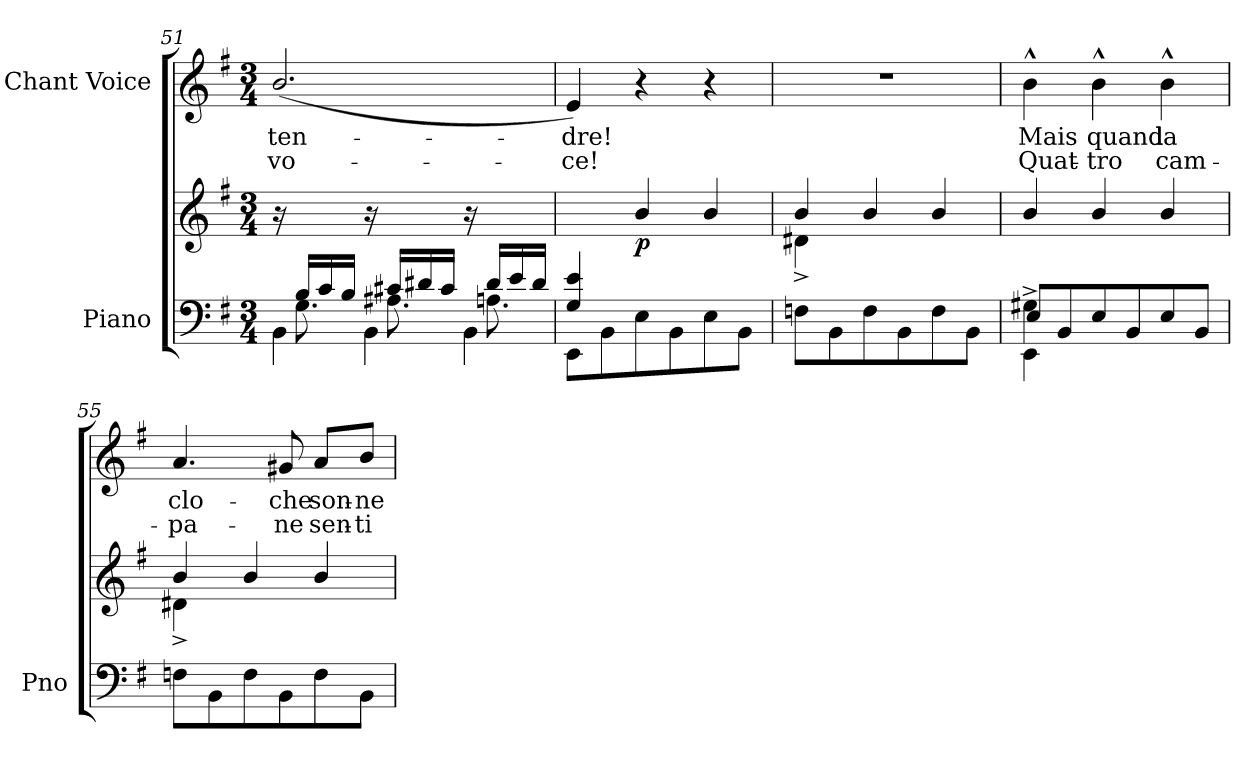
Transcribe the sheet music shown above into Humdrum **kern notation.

**kern	**kern	**dynam	**kern	**text	**text
*part2	*part2	*part2	*part1	*part1	*part1
*staff3	*staff2	*staff2/3	*staff1	*staff1	*staff1
*I"Piano	*	*	*I"Chant Voice	*	*
*I'Pno	*	*	*	*	*
*clefF4	*clefG2	*	*clefG2	*	*
*k[f#]	*k[f#]	*	*k[f#]	*	*
*M3/4	*M3/4	*	*M3/4	*	*
=51	=51	=51	=51	=51	=51
*^	*	*	*	*	*
*	*^	*	*	*	*	*
!	!	!	!	!	!	!LO:LY:b	!LO:LY:b
16ryy	16ryy	4BB\	16r	.	(2.b/	ten-	vo-
16B/LL	8.G\	.	8.ryy	.	.	.	.
16c/	.	.	.	.	.	.	.
16B/JJ	.	.	.	.	.	.	.
16ryy	16ryy	4BB\	16r	.	.	.	.
16c#X/LL	8.A#X\	.	8.ryy	.	.	.	.
16d#X/	.	.	.	.	.	.	.
16c#/JJ	.	.	.	.	.	.	.
16ryy	16ryy	4BB\	16r	.	.	.	.
16d#/LL	8.An\	.	8.ryy	.	.	.	.
16e/	.	.	.	.	.	.	.
16d#/JJ	.	.	.	.	.	.	.
*	*v	*v	*	*	*	*	*
=52	=52	=52	=52	=52	=52	=52
!	!	!	!	!	!LO:LY:b	!LO:LY:b
4G/ 4e/	8EE\L	4ryy	.	4e/)	-dre!	-ce!
.	8BB\	.	.	.	.	.
!	!	!	!LO:DY:b	!	!	!
2ryy	8E\	4b/	p	4r	.	.
.	8BB\	.	.	.	.	.
.	8E\	4b/	.	4r	.	.
.	8BB\J	.	.	.	.	.
*v	*v	*	*	*	*	*
!!LO:PB:g=z
=53	=53	=53	=53	=53	=53
*	*^	*	*	*	*
8Fn\L	4b/	4d#X^\	.	2.r	.	.
8BB\	.	.	.	.	.	.
8F\	4b/	2ryy	.	.	.	.
8BB\	.	.	.	.	.	.
8F\	4b/	.	.	.	.	.
8BB\J	.	.	.	.	.	.
*	*v	*v	*	*	*	*
!!LO:PB:g=z
=54	=54	=54	=54	=54	=54
*^	*	*	*	*	*
*	*^	*	*	*	*	*
!	!	!	!	!	!	!LO:LY:b	!LO:LY:b
4G#X^\	8E/L	4EE\	4b/	.	4b^^\	Mais	Quat-
.	8BB/	.	.	.	.	.	.
!	!	!	!	!	!	!LO:LY:b	!LO:LY:b
2ryy	8E/	2ryy	4b/	.	4b^^\	quand	-tro
.	8BB/	.	.	.	.	.	.
!	!	!	!	!	!	!LO:LY:b	!LO:LY:b
.	8E/	.	4b/	.	4b^^\	la	cam-
.	8BB/J	.	.	.	.	.	.
*	*v	*v	*	*	*	*	*
=55	=55	=55	=55	=55	=55	=55
*	*	*^	*	*	*	*
!	!	!	!	!	!	!LO:LY:b	!LO:LY:b
*v	*v	*	*	*	*	*	*
8Fn\L	4b/	4d#X^\	.	4.a/	clo-	-pa-
8BB\	.	.	.	.	.	.
8F\	4b/	2ryy	.	.	.	.
!	!	!	!	!	!LO:LY:b	!LO:LY:b
8BB\	.	.	.	8g#X/	-che	-ne
!	!	!	!	!	!LO:LY:b	!LO:LY:b
8F\	4b/	.	.	8a/L	son-	sen-
!	!	!	!	!	!LO:LY:b	!LO:LY:b
8BB\J	.	.	.	8b/J	-ne-	-ti-
*	*v	*v	*	*	*	*
=	=	=	=	=	=
*-	*-	*-	*-	*-	*-
